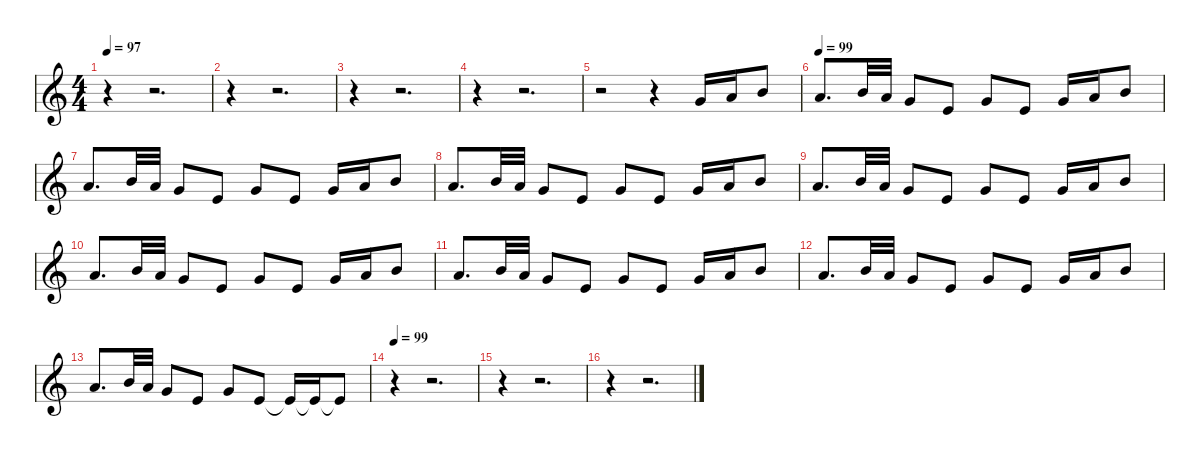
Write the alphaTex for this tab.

\defaultSystemsLayout 4
\hideDynamics
\bracketExtendMode nobrackets
\singleTrackTrackNamePolicy hidden
\multiTrackTrackNamePolicy hidden
\firstSystemTrackNameMode fullname
\firstSystemTrackNameOrientation horizontal
\otherSystemsTrackNameOrientation horizontal
\track ("Choir shiz" "chr.") {instrument choiraahs}
\staff {score}
\tuning (E4 C4 G3 C3 G2 C2)
\ts (4 4)
\tempo 97
\clef g2
\ks c
r.4{dy f beam Down} r.2{d beam Down} |
r.4{beam Down} r.2{d beam Down} |
r.4{beam Down} r.2{d beam Down} |
r.4{beam Down} r.2{d beam Down} |
r.2{beam Down} r.4{beam Down} 12.3.16{beam Up} 14.3.16{beam Up} 16.3.8{beam Up} |
\tempo 99
14.3.8{d beam Up} 16.3.32{beam Up} 14.3.32{beam Up} 12.3.8{beam Up} 16.4.8{beam Up} 12.3.8{beam Up} 16.4.8{beam Up} 12.3.16{beam Up} 14.3.16{beam Up} 16.3.8{beam Up} |
14.3.8{d beam Up} 16.3.32{beam Up} 14.3.32{beam Up} 12.3.8{beam Up} 16.4.8{beam Up} 12.3.8{beam Up} 16.4.8{beam Up} 12.3.16{beam Up} 14.3.16{beam Up} 16.3.8{beam Up} |
14.3.8{d beam Up} 16.3.32{beam Up} 14.3.32{beam Up} 12.3.8{beam Up} 16.4.8{beam Up} 12.3.8{beam Up} 16.4.8{beam Up} 12.3.16{beam Up} 14.3.16{beam Up} 16.3.8{beam Up} |
14.3.8{d beam Up} 16.3.32{beam Up} 14.3.32{beam Up} 12.3.8{beam Up} 16.4.8{beam Up} 12.3.8{beam Up} 16.4.8{beam Up} 12.3.16{beam Up} 14.3.16{beam Up} 16.3.8{beam Up} |
14.3.8{d beam Up} 16.3.32{beam Up} 14.3.32{beam Up} 12.3.8{beam Up} 16.4.8{beam Up} 12.3.8{beam Up} 16.4.8{beam Up} 12.3.16{beam Up} 14.3.16{beam Up} 16.3.8{beam Up} |
14.3.8{d beam Up} 16.3.32{beam Up} 14.3.32{beam Up} 12.3.8{beam Up} 16.4.8{beam Up} 12.3.8{beam Up} 16.4.8{beam Up} 12.3.16{beam Up} 14.3.16{beam Up} 16.3.8{beam Up} |
14.3.8{d beam Up} 16.3.32{beam Up} 14.3.32{beam Up} 12.3.8{beam Up} 16.4.8{beam Up} 12.3.8{beam Up} 16.4.8{beam Up} 12.3.16{beam Up} 14.3.16{beam Up} 16.3.8{beam Up} |
14.3.8{d beam Up} 16.3.32{beam Up} 14.3.32{beam Up} 12.3.8{beam Up} 16.4.8{beam Up} 12.3.8{beam Up} 16.4.8{beam Up} 16.4{t}.16{beam Up} 16.4{t}.16{beam Up} 16.4{t}.8{beam Up} |
\tempo 99
r.4{beam Down} r.2{d beam Down} |
r.4{beam Down} r.2{d beam Down} |
r.4{beam Down} r.2{d beam Down}
